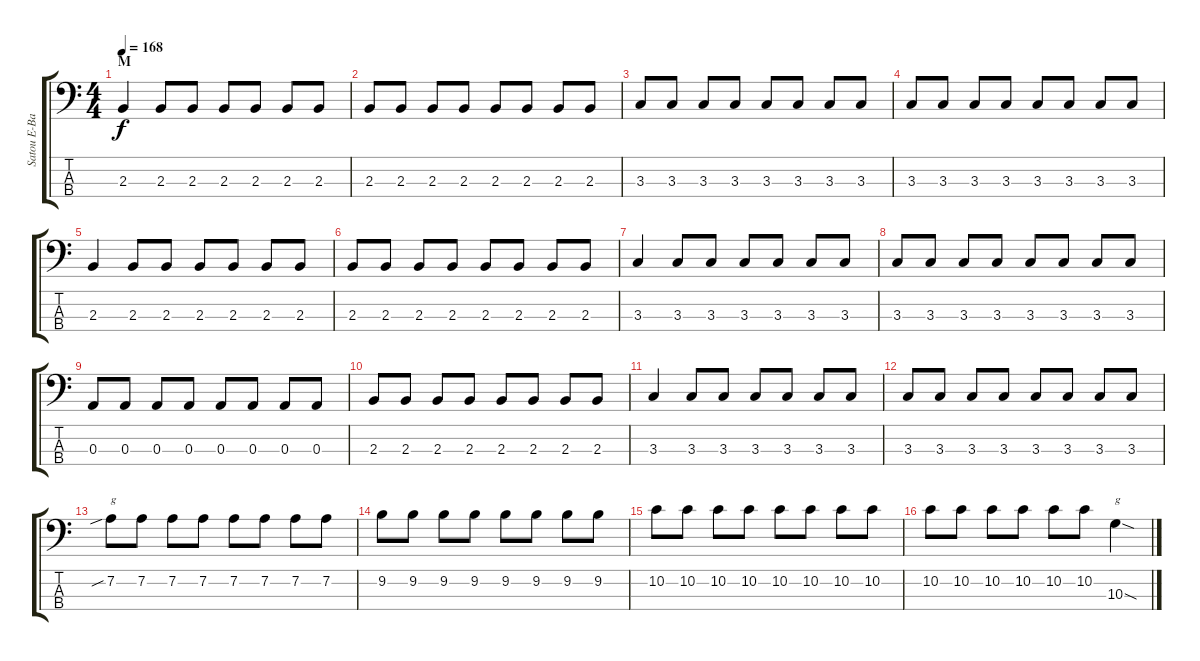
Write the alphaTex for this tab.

\track ("Satou E-Bass" "Satou E-Ba") {instrument electricbassfinger}
\staff {score tabs}
\tuning (G2 D2 A1 E1) {hide}
\ts (4 4)
\section ("" "M")
\tempo 168
\clef f4
\ks c
2.3.4{dy f} 2.3.8 2.3.8 2.3.8 2.3.8 2.3.8 2.3.8 |
2.3.8 2.3.8 2.3.8 2.3.8 2.3.8 2.3.8 2.3.8 2.3.8 |
3.3.8 3.3.8 3.3.8 3.3.8 3.3.8 3.3.8 3.3.8 3.3.8 |
3.3.8 3.3.8 3.3.8 3.3.8 3.3.8 3.3.8 3.3.8 3.3.8 |
2.3.4 2.3.8 2.3.8 2.3.8 2.3.8 2.3.8 2.3.8 |
2.3.8 2.3.8 2.3.8 2.3.8 2.3.8 2.3.8 2.3.8 2.3.8 |
3.3.4 3.3.8 3.3.8 3.3.8 3.3.8 3.3.8 3.3.8 |
3.3.8 3.3.8 3.3.8 3.3.8 3.3.8 3.3.8 3.3.8 3.3.8 |
0.3.8 0.3.8 0.3.8 0.3.8 0.3.8 0.3.8 0.3.8 0.3.8 |
2.3.8 2.3.8 2.3.8 2.3.8 2.3.8 2.3.8 2.3.8 2.3.8 |
3.3.4 3.3.8 3.3.8 3.3.8 3.3.8 3.3.8 3.3.8 |
3.3.8 3.3.8 3.3.8 3.3.8 3.3.8 3.3.8 3.3.8 3.3.8 |
7.2{sib}.8{txt "g"} 7.2.8 7.2.8 7.2.8 7.2.8 7.2.8 7.2.8 7.2.8 |
9.2.8 9.2.8 9.2.8 9.2.8 9.2.8 9.2.8 9.2.8 9.2.8 |
10.2.8 10.2.8 10.2.8 10.2.8 10.2.8 10.2.8 10.2.8 10.2.8 |
10.2.8 10.2.8 10.2.8 10.2.8 10.2.8 10.2.8 10.3{sod}.4{txt "g"}
